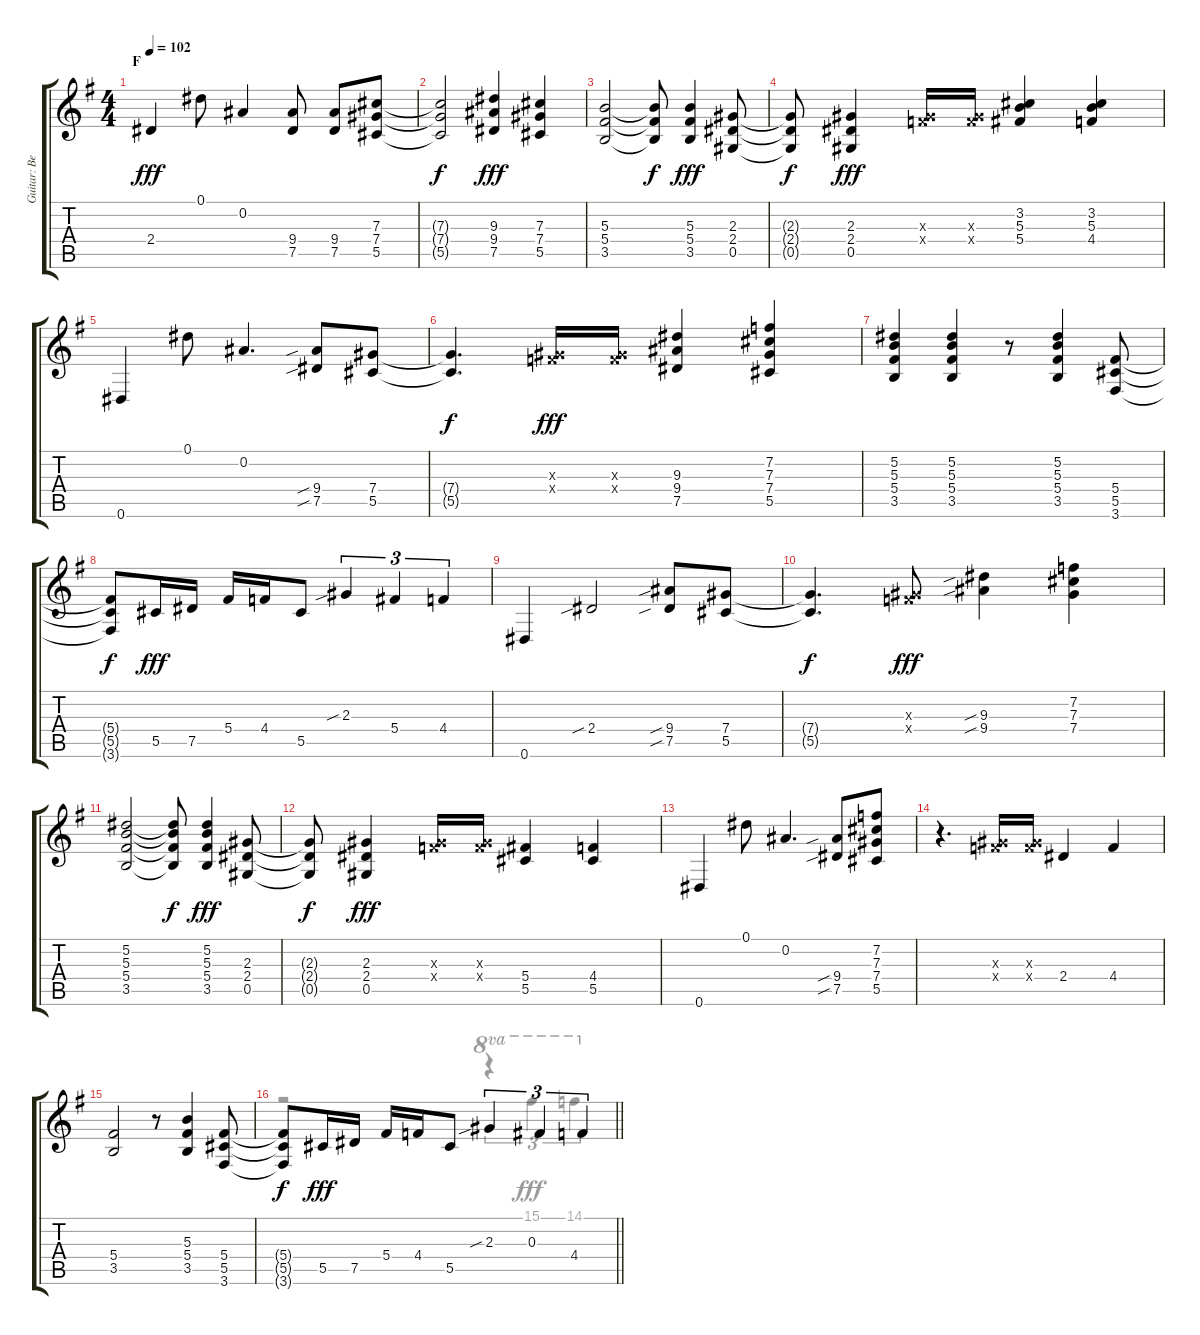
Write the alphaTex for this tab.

\track ("Guitar: Ben" "Guitar: Be") {instrument electricguitarclean}
\staff {score tabs}
\tuning (Eb4 Bb3 Gb3 Db3 Ab2 Eb2) {hide}
\voice
\ts (4 4)
\section ("" "F")
\tempo 102
\clef g2
\ks g
2.4.4{dy fff} 0.1.8 0.2.4 (9.4 7.5).8 (9.4 7.5).8 (7.3 7.4 5.5).8 |
(7.3{t} 7.4{t} 5.5{t}).2{dy f} (9.3 9.4 7.5).4{dy fff} (7.3 7.4 5.5).4 |
(5.3 5.4 3.5).2 (5.3{t} 5.4{t} 3.5{t}).8{dy f} (5.3 5.4 3.5).4{dy fff} (2.3 2.4 0.5).8 |
(2.3{t} 2.4{t} 0.5{t}).8{dy f} (2.3 2.4 0.5).4{dy fff} (2.3{x} 4.4{x}).16 (2.3{x} 4.4{x}).16 (3.2 5.3 5.4).4 (3.2 5.3 4.4).4 |
0.6.4 0.1.8 0.2.4{d} (9.4{sib} 7.5{sib}).8 (7.4 5.5).8 |
(7.4{t} 5.5{t}).4{d dy f} (2.3{x} 4.4{x}).16{dy fff} (2.3{x} 4.4{x}).16 (9.3 9.4 7.5).4 (7.2 7.3 7.4 5.5).4 |
(5.2 5.3 5.4 3.5).4 (5.2 5.3 5.4 3.5).4 r.8 (5.2 5.3 5.4 3.5).4 (5.4 5.5 3.6).8 |
(5.4{t} 5.5{t} 3.6{t}).8{dy f} 5.5.16{dy fff} 7.5.16 5.4.16 4.4.16 5.5.8 2.3{sib}.4{tu (3 2)} 5.4.4{tu (3 2)} 4.4.4{tu (3 2)} |
0.6.4 2.4{sib}.2 (9.4{sib} 7.5{sib}).8 (7.4 5.5).8 |
(7.4{t} 5.5{t}).4{d dy f} (2.3{x} 4.4{x}).8{dy fff} (9.3{sib} 9.4{sib}).4 (7.2 7.3 7.4).4 |
(5.2 5.3 5.4 3.5).2 (5.2{t} 5.3{t} 5.4{t} 3.5{t}).8{dy f} (5.2 5.3 5.4 3.5).4{dy fff} (2.3 2.4 0.5).8 |
(2.3{t} 2.4{t} 0.5{t}).8{dy f} (2.3 2.4 0.5).4{dy fff} (2.3{x} 4.4{x}).16 (2.3{x} 4.4{x}).16 (5.4 5.5).4 (4.4 5.5).4 |
0.6.4 0.1.8 0.2.4{d} (9.4{sib} 7.5{sib}).8 (7.2 7.3 7.4 5.5).8 |
r.4{d} (2.3{x} 4.4{x}).16 (2.3{x} 4.4{x}).16 2.4.4 4.4.4 |
(5.4 3.5).2 r.8 (5.3 5.4 3.5).4 (5.4 5.5 3.6).8 |
\barLineRight lightlight
(5.4{t} 5.5{t} 3.6{t}).8{dy f} 5.5.16{dy fff} 7.5.16 5.4.16 4.4.16 5.5.8 2.3{sib}.4{tu (3 2)} 0.3.4{tu (3 2)} 4.4.4{tu (3 2)}
\voice
\clef g2
\ottava regular
\simile none
\ks g
|
|
|
|
|
|
|
|
|
|
|
|
|
|
|
\barLineRight lightlight
r.2 r.4{tu (3 2) ot 8va} 15.1.4{tu (3 2) ot 8va} 14.1.4{tu (3 2) ot 8va}
